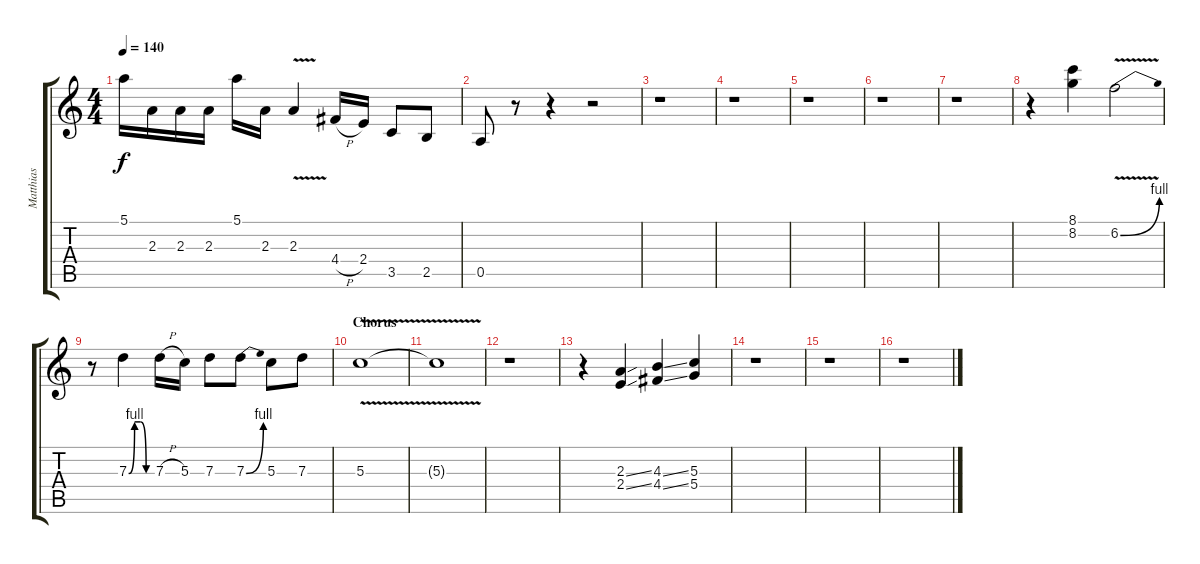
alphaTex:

\track ("Matthias" "Matthias") {instrument distortionguitar}
\staff {score tabs}
\tuning (E4 B3 G3 D3 A2 E2) {hide}
\ts (4 4)
\tempo 140
\clef g2
\ks c
5.1.16{dy f} 2.3.16 2.3.16 2.3.16 5.1.16 2.3.16 2.3{v}.4 4.4{h}.16 2.4.16 3.5.8 2.5.8 |
0.5.8 r.8 r.4 r.2 |
r.1 |
r.1 |
r.1 |
r.1 |
r.1 |
r.4 (8.1 8.2).4 6.2{be (bend 0 0 60 4) v}.2 |
r.8 7.3{be (custom 0 0 15 4 30 4 45 0 60 0)}.4 7.3{h}.16 5.3.16 7.3.8 7.3{be (bend 0 0 60 4)}.8 5.3.8 7.3.8 |
\section ("" "Chorus")
5.3{v}.1 |
5.3{t}.1 |
r.1 |
r.4 (2.3{ss} 2.4{ss}).4 (4.3{ss} 4.4{ss}).4 (5.3 5.4).4 |
r.1 |
r.1 |
r.1
